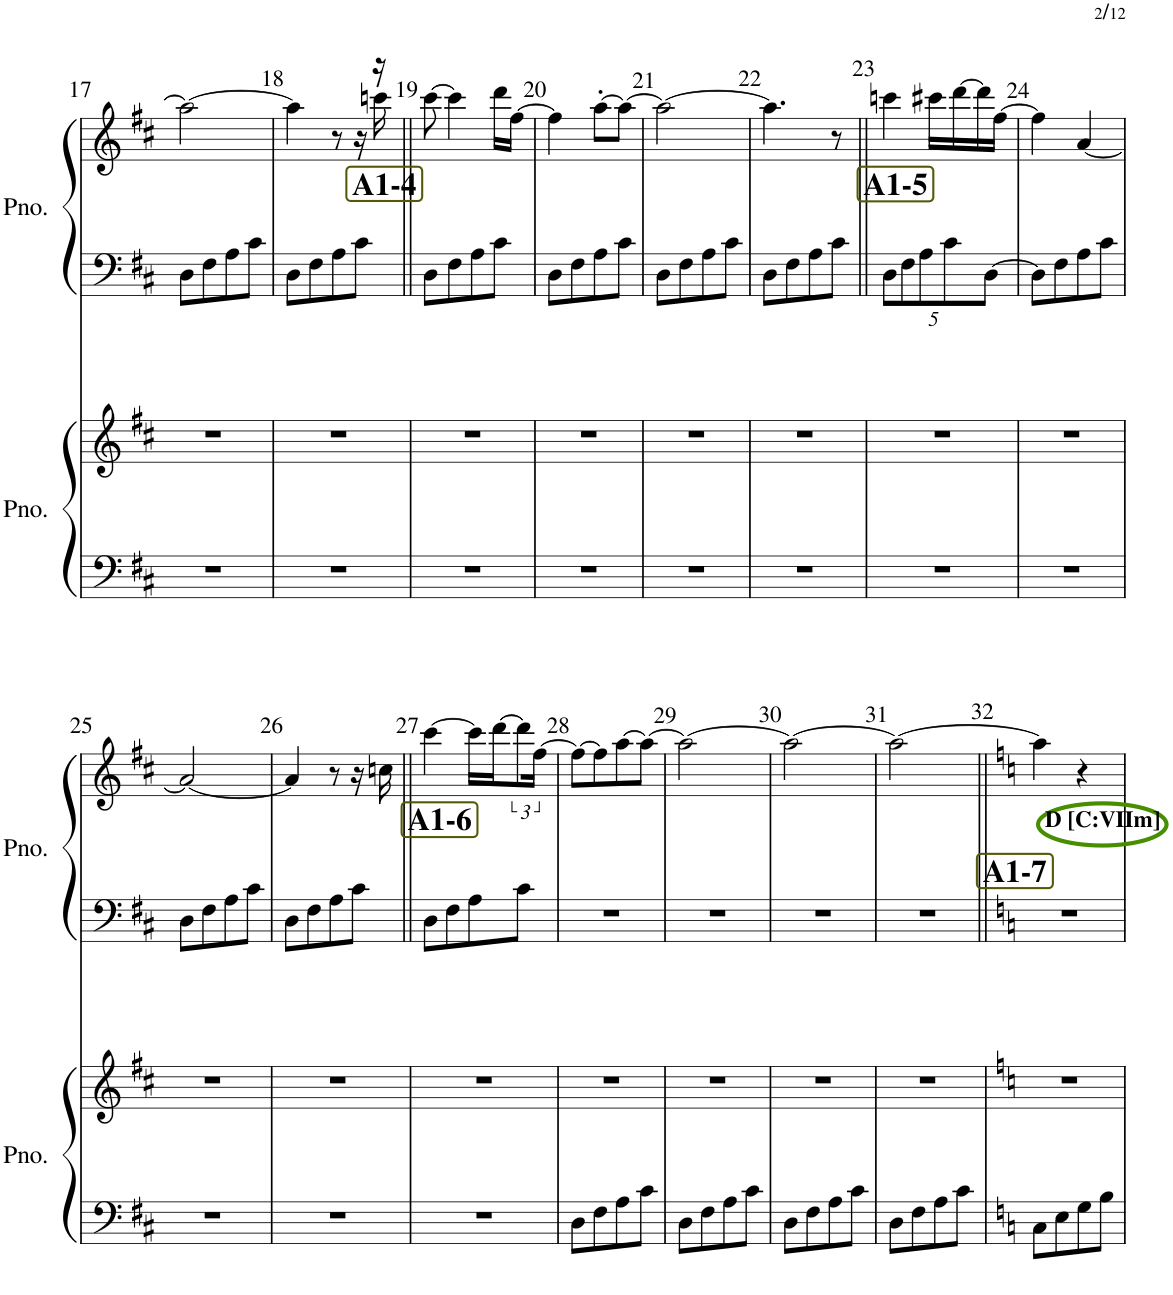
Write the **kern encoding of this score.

**kern	**kern	**kern	**kern
*part2	*part2	*part1	*part1
*staff4	*staff3	*staff2	*staff1
*I"ピアノ	*	*I"ピアノ	*
!!LO:PB:g=z
*clefF4	*clefG2	*clefF4	*clefG2
*k[f#c#]	*k[f#c#]	*k[f#c#]	*k[f#c#]
*M4/8	*M4/8	*M4/8	*M4/8
=17	=17	=17	=17
2r	2r	8D\L	2aa\_
.	.	8F#\	.
.	.	8A\	.
.	.	8c#\J	.
=18	=18	=18	=18
*	*	*	*^
2r	2r	8D\L	4aa\]	4..ryy
.	.	8F#\	.	.
.	.	8A\	8r	.
.	.	8c#\J	16r	.
.	.	.	16r	16cccn\
*	*	*	*v	*v
!!LO:REH:place=s1:b:B:cj:fs=15:t=A1-4
=19||	=19||	=19||	=19||
2r	2r	8D\L	[8ccc#\
.	.	8F#\	4ccc#\]
.	.	8A\	.
.	.	8c#\J	16ddd\LL
.	.	.	[16ff#\JJ
=20	=20	=20	=20
2r	2r	8D\L	4ff#\]
.	.	8F#\	.
.	.	8A\	[8aa'\L
.	.	8c#\J	8aa\J_
=21	=21	=21	=21
2r	2r	8D\L	2aa\_
.	.	8F#\	.
.	.	8A\	.
.	.	8c#\J	.
=22	=22	=22	=22
2r	2r	8D\L	4.aa\]
.	.	8F#\	.
.	.	8A\	.
.	.	8c#\J	8r
!!LO:REH:place=s1:b:B:cj:fs=15:t=A1-5
=23||	=23||	=23||	=23||
*	*	*Xbrackettup	*
2r	2r	10D\L	4cccn\
.	.	10F#\	.
.	.	10A\	.
.	.	.	16ccc#X\LL
.	.	10c#\	.
.	.	.	[16ddd\
.	.	.	16ddd\]
.	.	[10D\J	.
.	.	.	[16ff#\JJ
=24	=24	=24	=24
2r	2r	8D\L]	4ff#\]
.	.	8F#\	.
.	.	8A\	[4a/
.	.	8c#\J	.
!!LO:LB:g=z
=25	=25	=25	=25
2r	2r	8D\L	2a/_
.	.	8F#\	.
.	.	8A\	.
.	.	8c#\J	.
=26	=26	=26	=26
2r	2r	8D\L	4a/]
.	.	8F#\	.
.	.	8A\	8r
.	.	8c#\J	16r
.	.	.	16ccn\
!!LO:REH:place=s1:b:B:cj:fs=15:t=A1-6
=27||	=27||	=27||	=27||
2r	2r	8D\L	[4ccc#\
.	.	8F#\	.
.	.	8A\	16ccc#\LL]
.	.	.	[16ddd\J
.	.	8c#\J	12ddd\]
.	.	.	[24ff#\Jk
=28	=28	=28	=28
8D\L	2r	2r	8ff#\L_
8F#\	.	.	8ff#\]
8A\	.	.	[8aa\
8c#\J	.	.	8aa\J_
=29	=29	=29	=29
8D\L	2r	2r	2aa\_
8F#\	.	.	.
8A\	.	.	.
8c#\J	.	.	.
=30	=30	=30	=30
8D\L	2r	2r	2aa\_
8F#\	.	.	.
8A\	.	.	.
8c#\J	.	.	.
=31	=31	=31	=31
8D\L	2r	2r	2aa\_
8F#\	.	.	.
8A\	.	.	.
8c#\J	.	.	.
!!LO:REH:place=s1:b:B:cj:fs=15:t=A1-7
=32||	=32||	=32||	=32||
*k[]	*k[]	*k[]	*k[]
!	!	!	!LO:TX:b:B:t=D [C&colon;VIIm]
8C\L	2r	2r	4aa\]
8E\	.	.	.
8G\	.	.	4r
8B\J	.	.	.
=	=	=	=
*-	*-	*-	*-
